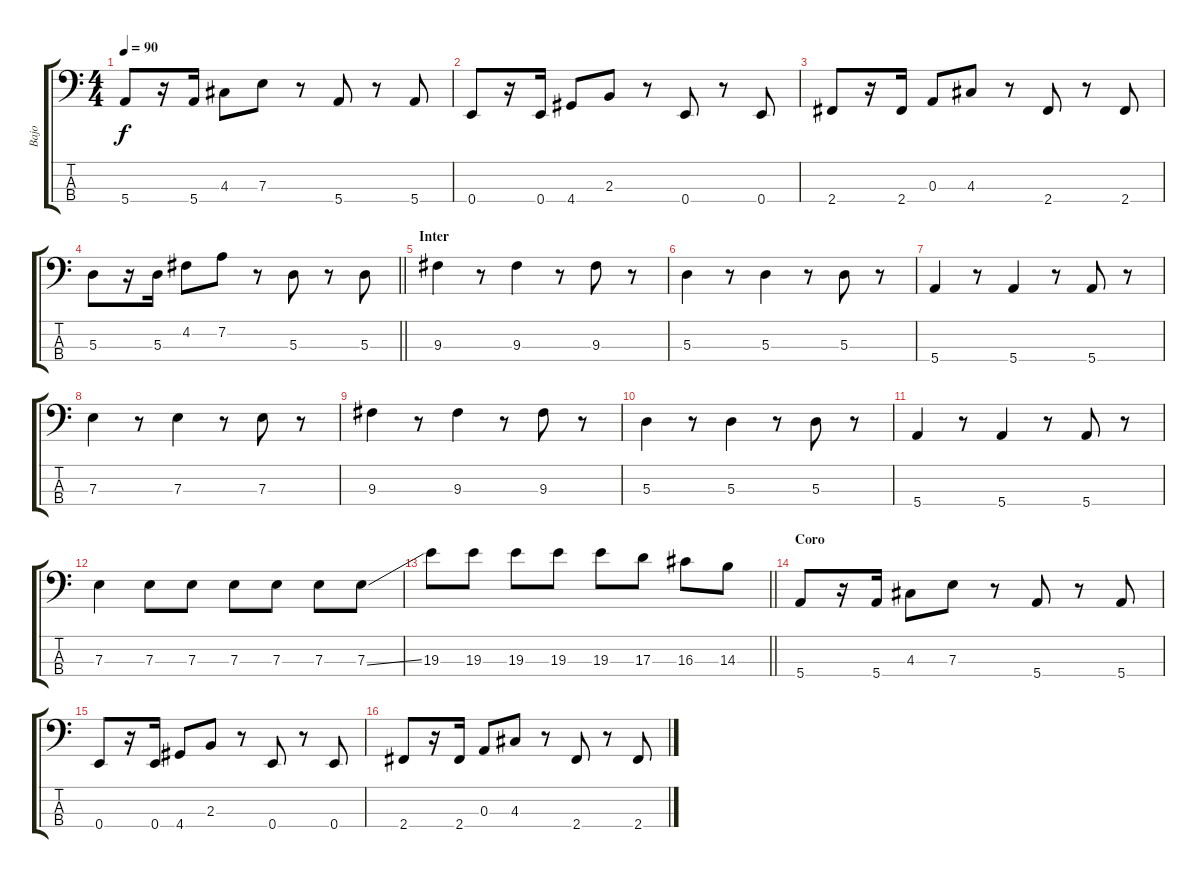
\track ("Bajo" "Bajo") {instrument electricbassfinger}
\staff {score tabs}
\tuning (G2 D2 A1 E1) {hide}
\ts (4 4)
\tempo 90
\clef f4
\ks c
5.4.8{dy f} r.16 5.4.16 4.3.8 7.3.8 r.8 5.4.8 r.8 5.4.8 |
0.4.8 r.16 0.4.16 4.4.8 2.3.8 r.8 0.4.8 r.8 0.4.8 |
2.4.8 r.16 2.4.16 0.3.8 4.3.8 r.8 2.4.8 r.8 2.4.8 |
\barLineRight lightlight
5.3.8 r.16 5.3.16 4.2.8 7.2.8 r.8 5.3.8 r.8 5.3.8 |
\section ("" "Inter")
9.3.4 r.8 9.3.4 r.8 9.3.8 r.8 |
5.3.4 r.8 5.3.4 r.8 5.3.8 r.8 |
5.4.4 r.8 5.4.4 r.8 5.4.8 r.8 |
7.3.4 r.8 7.3.4 r.8 7.3.8 r.8 |
9.3.4 r.8 9.3.4 r.8 9.3.8 r.8 |
5.3.4 r.8 5.3.4 r.8 5.3.8 r.8 |
5.4.4 r.8 5.4.4 r.8 5.4.8 r.8 |
7.3.4 7.3.8 7.3.8 7.3.8 7.3.8 7.3.8 7.3{ss}.8 |
\barLineRight lightlight
19.3.8 19.3.8 19.3.8 19.3.8 19.3.8 17.3.8 16.3.8 14.3.8 |
\section ("" "Coro")
5.4.8 r.16 5.4.16 4.3.8 7.3.8 r.8 5.4.8 r.8 5.4.8 |
0.4.8 r.16 0.4.16 4.4.8 2.3.8 r.8 0.4.8 r.8 0.4.8 |
2.4.8 r.16 2.4.16 0.3.8 4.3.8 r.8 2.4.8 r.8 2.4.8
